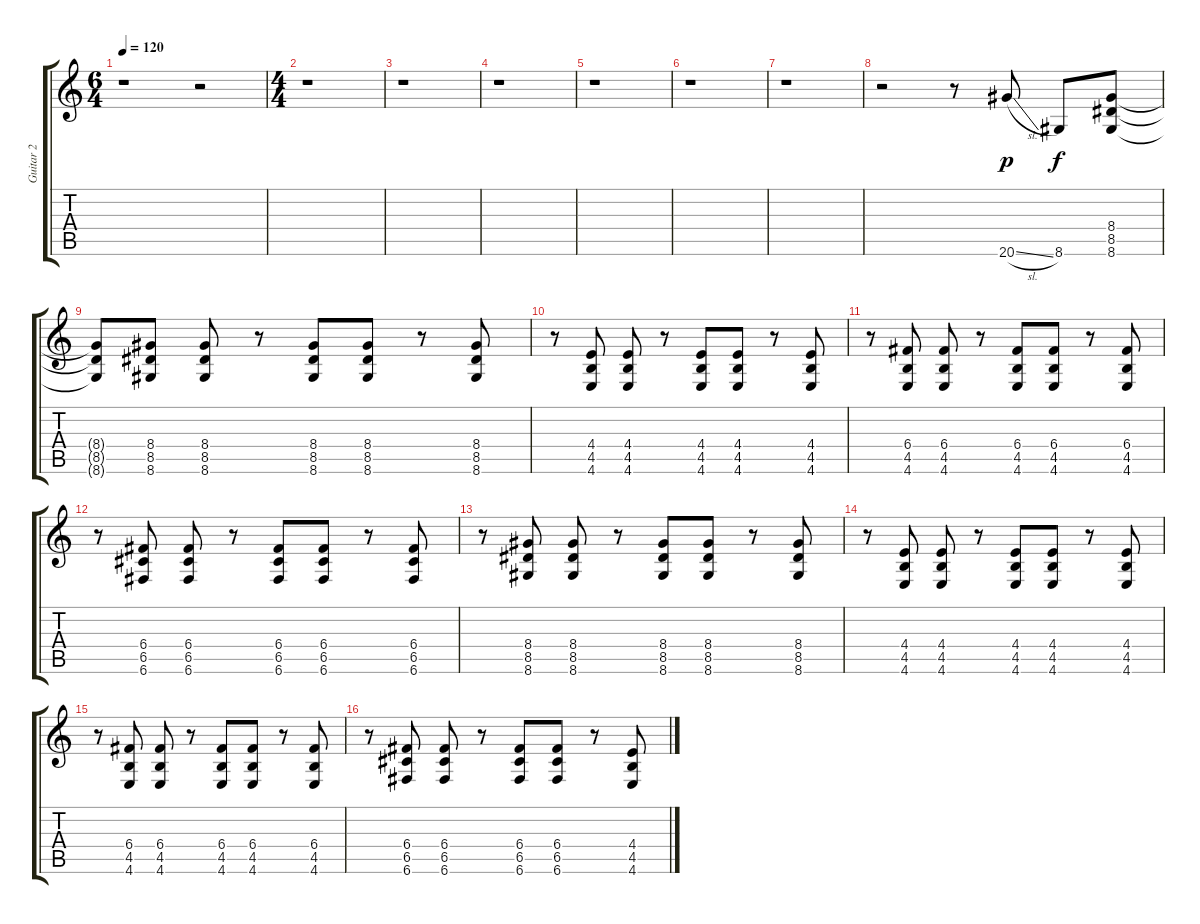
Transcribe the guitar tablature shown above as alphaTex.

\track ("Guitar 2" "Guitar 2") {instrument overdrivenguitar}
\staff {score tabs}
\tuning (D4 A3 F3 C3 G2 C2) {hide}
\ts (6 4)
\tempo 120
\clef g2
\ks c
r.1{dy p instrument overdrivenguitar} r.2 |
\ts (4 4)
r.1 |
r.1 |
r.1 |
r.1 |
r.1 |
r.1 |
r.2 r.8 20.6{sl}.8 8.6.8{dy f} (8.4 8.5 8.6).8 |
(8.4{t} 8.5{t} 8.6{t}).8 (8.4 8.5 8.6).8 (8.4 8.5 8.6).8 r.8 (8.4 8.5 8.6).8 (8.4 8.5 8.6).8 r.8 (8.4 8.5 8.6).8 |
r.8 (4.4 4.5 4.6).8 (4.4 4.5 4.6).8 r.8 (4.4 4.5 4.6).8 (4.4 4.5 4.6).8 r.8 (4.4 4.5 4.6).8 |
r.8 (6.4 4.5 4.6).8 (6.4 4.5 4.6).8 r.8 (6.4 4.5 4.6).8 (6.4 4.5 4.6).8 r.8 (6.4 4.5 4.6).8 |
r.8 (6.4 6.5 6.6).8 (6.4 6.5 6.6).8 r.8 (6.4 6.5 6.6).8 (6.4 6.5 6.6).8 r.8 (6.4 6.5 6.6).8 |
r.8 (8.4 8.5 8.6).8 (8.4 8.5 8.6).8 r.8 (8.4 8.5 8.6).8 (8.4 8.5 8.6).8 r.8 (8.4 8.5 8.6).8 |
r.8 (4.4 4.5 4.6).8 (4.4 4.5 4.6).8 r.8 (4.4 4.5 4.6).8 (4.4 4.5 4.6).8 r.8 (4.4 4.5 4.6).8 |
r.8 (6.4 4.5 4.6).8 (6.4 4.5 4.6).8 r.8 (6.4 4.5 4.6).8 (6.4 4.5 4.6).8 r.8 (6.4 4.5 4.6).8 |
r.8 (6.4 6.5 6.6).8 (6.4 6.5 6.6).8 r.8 (6.4 6.5 6.6).8 (6.4 6.5 6.6).8 r.8 (4.4 4.5 4.6).8
